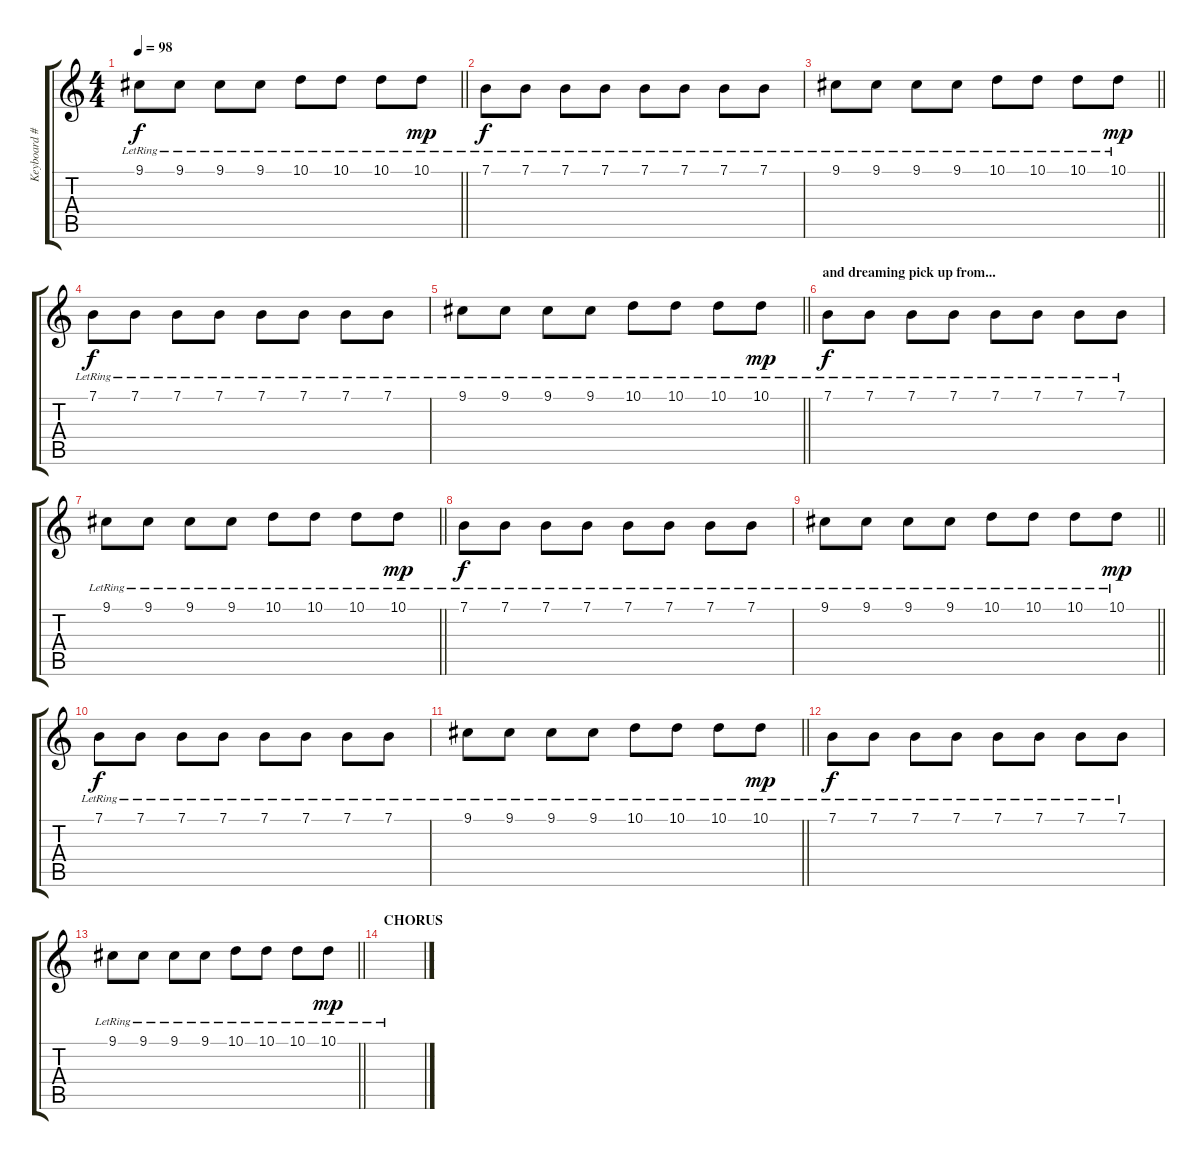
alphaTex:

\track ("Keyboard #2" "Keyboard #") {instrument electricpiano1}
\staff {score tabs}
\tuning (E4 B3 G3 D3 A2 E2) {hide}
\ts (4 4)
\tempo 98
\clef g2
\barLineRight lightlight
\ks c
9.1{lr}.8{dy f} 9.1{lr}.8 9.1{lr}.8 9.1{lr}.8 10.1{lr}.8 10.1{lr}.8 10.1{lr}.8 10.1{lr}.8{dy mp} |
7.1{lr}.8{dy f} 7.1{lr}.8 7.1{lr}.8 7.1{lr}.8 7.1{lr}.8 7.1{lr}.8 7.1{lr}.8 7.1{lr}.8 |
\barLineRight lightlight
9.1{lr}.8 9.1{lr}.8 9.1{lr}.8 9.1{lr}.8 10.1{lr}.8 10.1{lr}.8 10.1{lr}.8 10.1{lr}.8{dy mp} |
7.1{lr}.8{dy f} 7.1{lr}.8 7.1{lr}.8 7.1{lr}.8 7.1{lr}.8 7.1{lr}.8 7.1{lr}.8 7.1{lr}.8 |
\barLineRight lightlight
9.1{lr}.8 9.1{lr}.8 9.1{lr}.8 9.1{lr}.8 10.1{lr}.8 10.1{lr}.8 10.1{lr}.8 10.1{lr}.8{dy mp} |
\section ("" "and dreaming pick up from...")
7.1{lr}.8{dy f} 7.1{lr}.8 7.1{lr}.8 7.1{lr}.8 7.1{lr}.8 7.1{lr}.8 7.1{lr}.8 7.1{lr}.8 |
\barLineRight lightlight
9.1{lr}.8 9.1{lr}.8 9.1{lr}.8 9.1{lr}.8 10.1{lr}.8 10.1{lr}.8 10.1{lr}.8 10.1{lr}.8{dy mp} |
7.1{lr}.8{dy f} 7.1{lr}.8 7.1{lr}.8 7.1{lr}.8 7.1{lr}.8 7.1{lr}.8 7.1{lr}.8 7.1{lr}.8 |
\barLineRight lightlight
9.1{lr}.8 9.1{lr}.8 9.1{lr}.8 9.1{lr}.8 10.1{lr}.8 10.1{lr}.8 10.1{lr}.8 10.1{lr}.8{dy mp} |
7.1{lr}.8{dy f} 7.1{lr}.8 7.1{lr}.8 7.1{lr}.8 7.1{lr}.8 7.1{lr}.8 7.1{lr}.8 7.1{lr}.8 |
\barLineRight lightlight
9.1{lr}.8 9.1{lr}.8 9.1{lr}.8 9.1{lr}.8 10.1{lr}.8 10.1{lr}.8 10.1{lr}.8 10.1{lr}.8{dy mp} |
7.1{lr}.8{dy f} 7.1{lr}.8 7.1{lr}.8 7.1{lr}.8 7.1{lr}.8 7.1{lr}.8 7.1{lr}.8 7.1{lr}.8 |
\barLineRight lightlight
9.1{lr}.8 9.1{lr}.8 9.1{lr}.8 9.1{lr}.8 10.1{lr}.8 10.1{lr}.8 10.1{lr}.8 10.1{lr}.8{dy mp} |
\section ("" "CHORUS")
